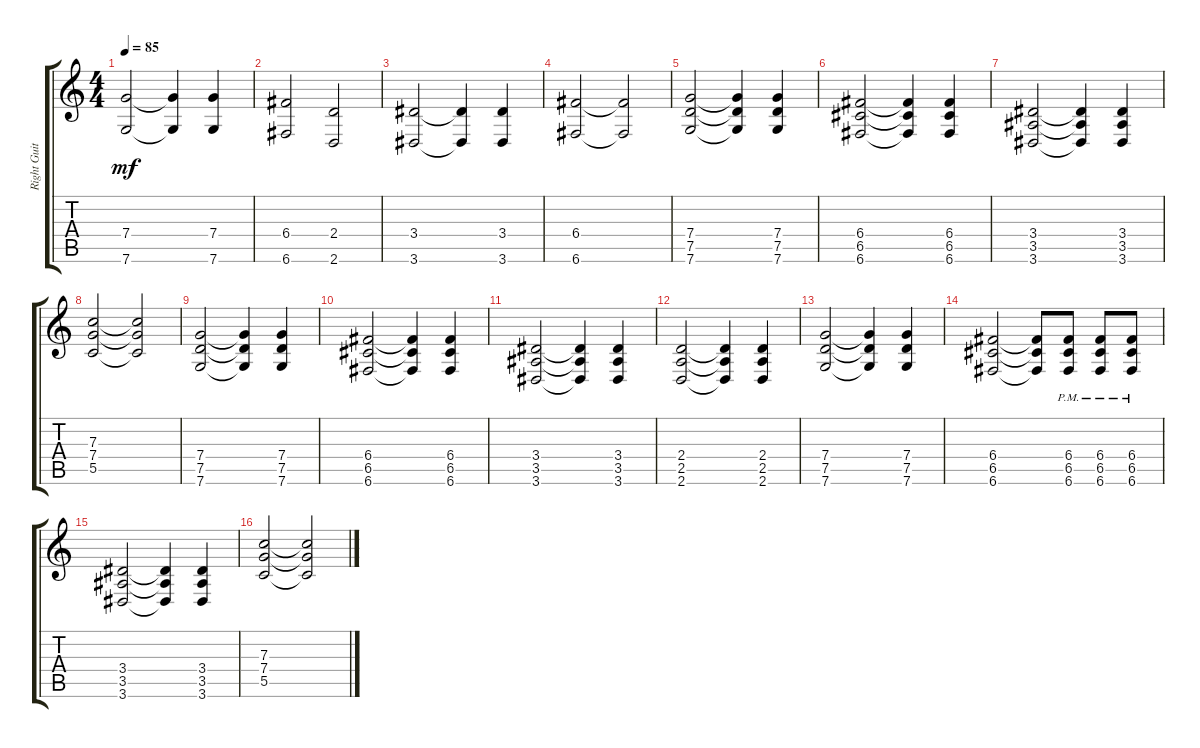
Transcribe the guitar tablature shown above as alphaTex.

\track ("Right Guitar" "Right Guit") {instrument distortionguitar}
\staff {score tabs}
\tuning (D4 A3 F3 C3 G2 C2) {hide}
\ts (4 4)
\tempo 85
\clef g2
\ks c
(7.4 7.6).2{dy mf} (7.4{t} 7.6{t}).4 (7.4 7.6).4 |
(6.4 6.6).2 (2.4 2.6).2 |
(3.4 3.6).2 (3.4{t} 3.6{t}).4 (3.4 3.6).4 |
(6.4 6.6).2 (6.4{t} 6.6{t}).2 |
(7.4 7.5 7.6).2 (7.4{t} 7.5{t} 7.6{t}).4 (7.4 7.5 7.6).4 |
(6.4 6.5 6.6).2 (6.4{t} 6.5{t} 6.6{t}).4 (6.4 6.5 6.6).4 |
(3.4 3.5 3.6).2 (3.4{t} 3.5{t} 3.6{t}).4 (3.4 3.5 3.6).4 |
(7.3 7.4 5.5).2 (7.3{t} 7.4{t} 5.5{t}).2 |
(7.4 7.5 7.6).2 (7.4{t} 7.5{t} 7.6{t}).4 (7.4 7.5 7.6).4 |
(6.4 6.5 6.6).2 (6.4{t} 6.5{t} 6.6{t}).4 (6.4 6.5 6.6).4 |
(3.4 3.5 3.6).2 (3.4{t} 3.5{t} 3.6{t}).4 (3.4 3.5 3.6).4 |
(2.4 2.5 2.6).2 (2.4{t} 2.5{t} 2.6{t}).4 (2.4 2.5 2.6).4 |
(7.4 7.5 7.6).2 (7.4{t} 7.5{t} 7.6{t}).4 (7.4 7.5 7.6).4 |
(6.4 6.5 6.6).2 (6.4{t} 6.5{t} 6.6{t}).8 (6.4{pm} 6.5{pm} 6.6{pm}).8 (6.4{pm} 6.5{pm} 6.6{pm}).8 (6.4{pm} 6.5{pm} 6.6{pm}).8 |
(3.4 3.5 3.6).2 (3.4{t} 3.5{t} 3.6{t}).4 (3.4 3.5 3.6).4 |
(7.3 7.4 5.5).2 (7.3{t} 7.4{t} 5.5{t}).2
